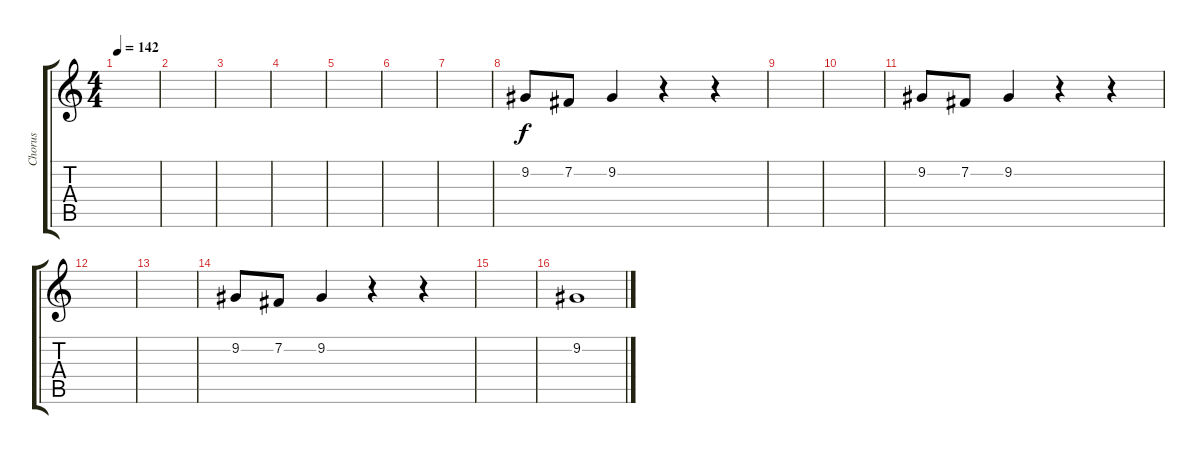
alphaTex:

\track ("Chorus" "Chorus") {instrument choiraahs}
\staff {score tabs}
\tuning (E4 B3 G3 D3 A2 E2) {hide}
\ts (4 4)
\tempo 142
\clef g2
\ks c
|
|
|
|
|
|
|
9.2.8 7.2.8 9.2.4 r.4 r.4 |
|
|
9.2.8 7.2.8 9.2.4 r.4 r.4 |
|
|
9.2.8 7.2.8 9.2.4 r.4 r.4 |
|
9.2.1
